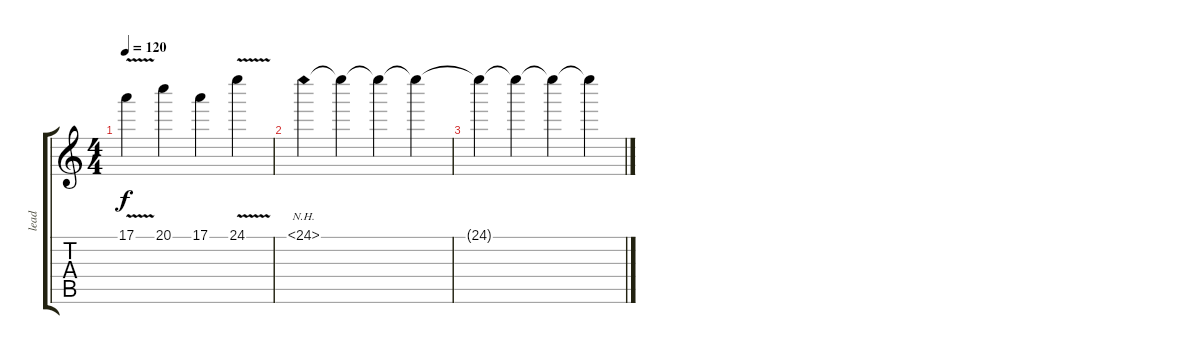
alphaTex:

\track ("lead" "lead") {instrument distortionguitar}
\staff {score tabs}
\tuning (E4 B3 G3 D3 A2 E2) {hide}
\ts (4 4)
\tempo 120
\clef g2
\ks c
17.1{v}.4{dy f} 20.1.4 17.1.4 24.1{v}.4 |
24.1{nh}.4 24.1{t}.4 24.1{t}.4 24.1{t}.4 |
24.1{t}.4 24.1{t}.4 24.1{t}.4 24.1{t}.4
